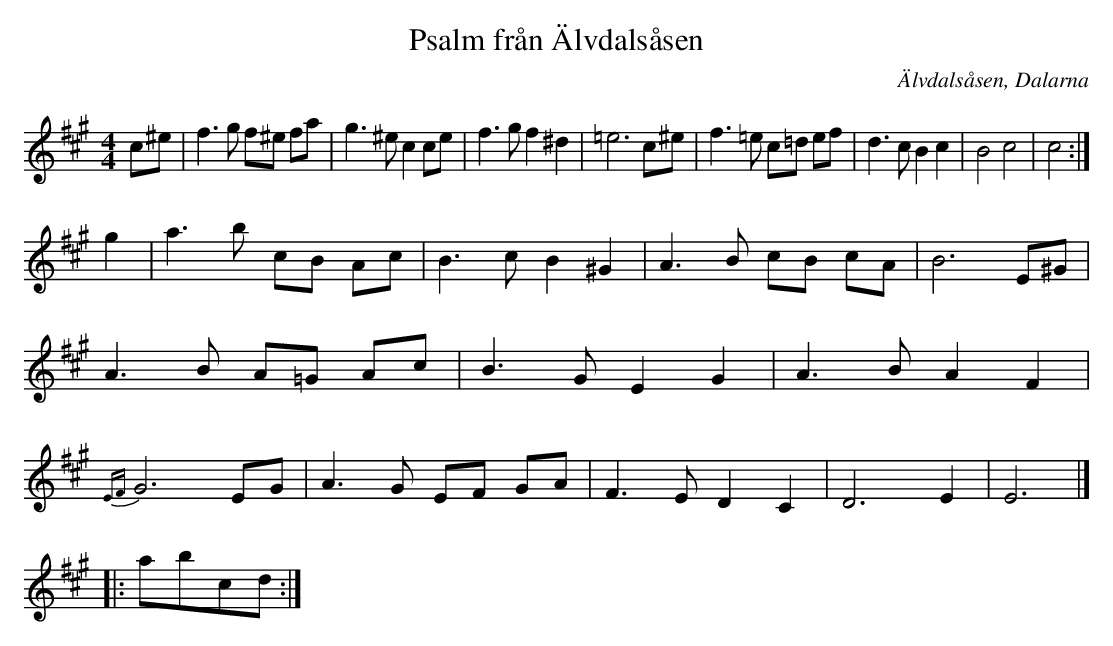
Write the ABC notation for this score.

X:1
T:Psalm från Älvdalsåsen
O:Älvdalsåsen, Dalarna
M:4/4
L:1/8
K:A
c^e | f3 g f^e fa | g3 ^e c2 ce | f3 g f2 ^d2 | =e6 c^e | f3=e c=d ef | d3c B2 c2 | B4c4 | c4 :|]
g2 | a3b cB Ac | B3cB2^G2 | A3B cB cA | B6E^G | A3B A=G Ac| B3G E2G2| A3BA2 F2| {EF}G6EG| A3G EF GA | F3ED2C2 | D6E2 | E6 |]
|: abcd :|
